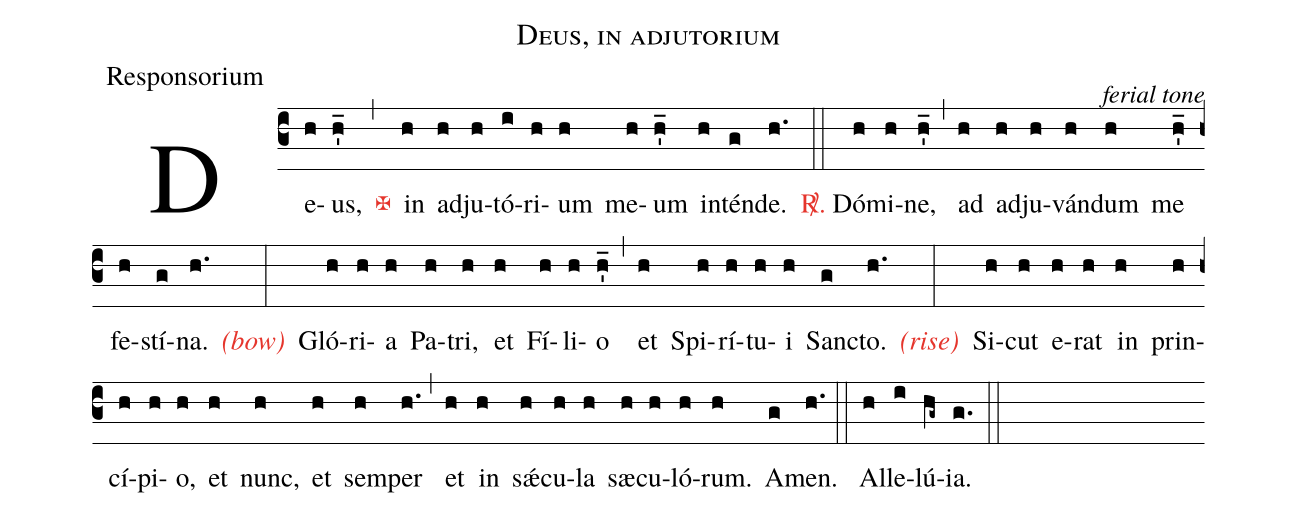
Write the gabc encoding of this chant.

name: Deus, in adjutorium;
office-part: Responsorium;
commentary: ferial tone;
%%
(c3)De(h)us,(h'_) <c><v>\maltese</v></c>(,) in(h) ad(h)ju(h)tó(i)ri(h)um(h) me(h)um(h'_) in(h)tén(g)de.(h.) (::)
<c><sp>R/</sp>.</c> Dó(h)mi(h)ne,(h'_) (,) ad(h) ad(h)ju(h)ván(h)dum(h) me(h'_) fe(h)stí(g)na.(h.) <c><i><sp>(</sp>bow<sp>)</sp></i></c>(:) Gló(h)ri(h)a(h) Pa(h)tri,(h) et(h) Fí(h)li(h)o(h'_) (,) et(h) Spi(h)rí(h)tu(h)i(h) San(g)cto.(h.) <c><i><sp>(</sp>rise<sp>)</sp></i></c>(:) Si(h)cut(h) e(h)rat(h) in(h) prin(h)cí(h)pi(h)o,(h) et(h) nunc,(h) et(h) sem(h)per(h.) (,) et(h) in(h) s<sp>'ae</sp>(h)cu(h)la(h) sæ(h)cu(h)ló(h)rum.(h) A(g)men.(h.) (::) Al(h)le(i)lú(hg~)ia.(g.) (::)
